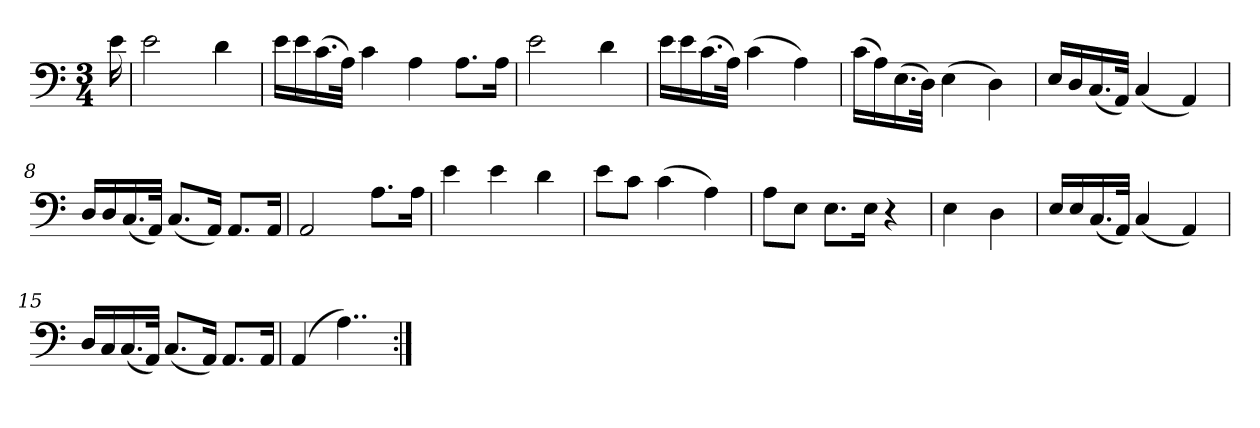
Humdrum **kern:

**kern
*part1
*staff1
*clefF4
*k[]
*M3/4
*MM88
=1
16e\
=2
2e\
4d\
=3
16e\LL
16e\
(>16.c\
32A\JJk)
4c\
4A\
8.A\L
16A\Jk
=4
2e\
4d\
=5
16e\LL
16e\
(>16.c\
32A\JJk)
(>4c\
4A\)
=6
(>16c\LL
16A\)
(>16.E\
32D\JJk)
(>4E\
4D\)
=7
16E/LL
16D/
(<16.C/
32AA/JJk)
(<4C/
4AA/)
!!LO:LB:g=z
=8
16D/LL
16D/
(<16.C/
32AA/JJk)
(<8.C/L
16AA/Jk)
8.AA/L
16AA/Jk
=9
2AA/
8.A\L
16A\Jk
=10
4e\
4e\
4d\
=11
8e\L
8c\J
(>4c\
4A\)
=12
8A\L
8E\J
8.E\L
16E\Jk
4r
=13
4E\
4D\
=14
16E/LL
16E/
(<16.C/
32AA/JJk)
(<4C/
4AA/)
=15
16D/LL
16C/
(<16.C/
32AA/JJk)
(<8.C/L
16AA/Jk)
8.AA/L
16AA/Jk
!!LO:LB:g=z
=16
(>4AA/
4..A\)
=:|!
*-
